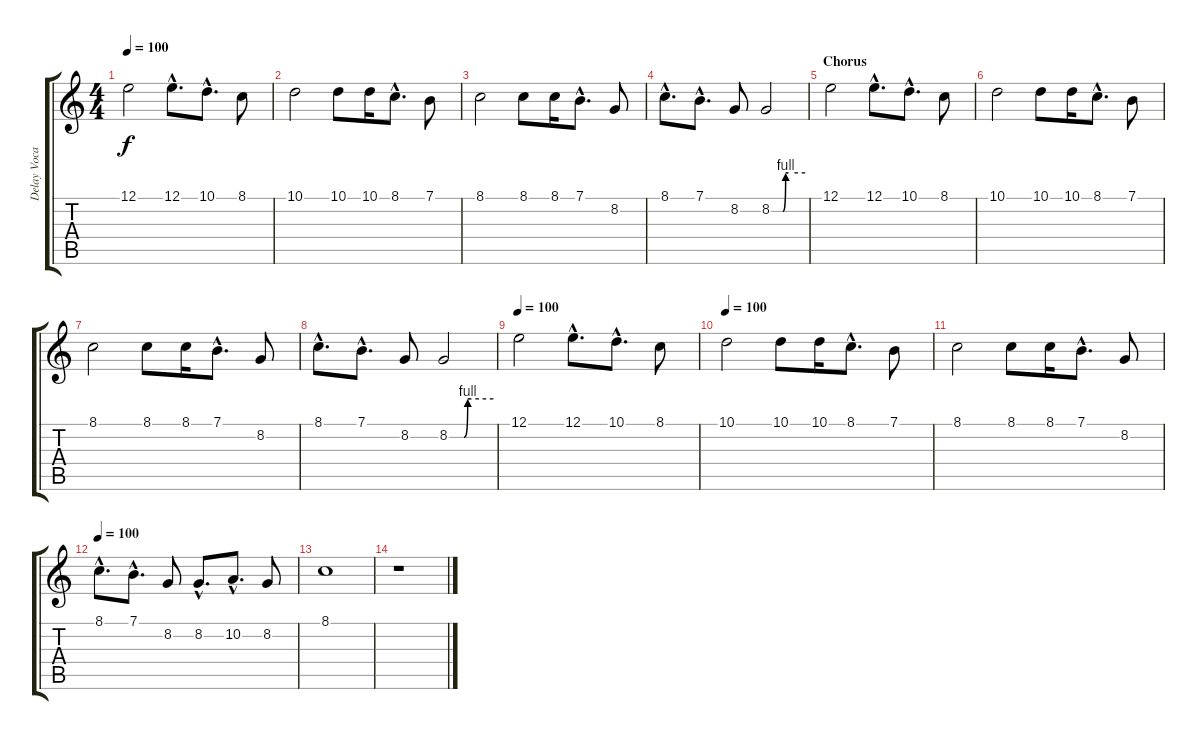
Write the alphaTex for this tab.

\track ("Delay Vocals" "Delay Voca") {instrument pad8sweep}
\staff {score tabs}
\tuning (E4 B3 G3 D3 A2 E2) {hide}
\ts (4 4)
\section ("" "")
\tempo 100
\clef g2
\ks c
12.1.2{dy f} 12.1{hac}.8{d} 10.1{hac}.8{d} 8.1.8 |
10.1.2 10.1.8 10.1.16 8.1{hac}.8{d} 7.1.8 |
8.1.2 8.1.8 8.1.16 7.1{hac}.8{d} 8.2.8 |
8.1{hac}.8{d} 7.1{hac}.8{d} 8.2.8 8.2{be (custom 0 0 20 0 25 4 30 4 60 4)}.2 |
\section ("" "Chorus")
12.1.2 12.1{hac}.8{d} 10.1{hac}.8{d} 8.1.8 |
10.1.2 10.1.8 10.1.16 8.1{hac}.8{d} 7.1.8 |
8.1.2 8.1.8 8.1.16 7.1{hac}.8{d} 8.2.8 |
8.1{hac}.8{d} 7.1{hac}.8{d} 8.2.8 8.2{be (custom 0 0 20 0 25 4 30 4 60 4)}.2 |
\section ("" "")
\tempo 100
12.1.2 12.1{hac}.8{d} 10.1{hac}.8{d} 8.1.8 |
\tempo 100
10.1.2 10.1.8 10.1.16 8.1{hac}.8{d} 7.1.8 |
8.1.2 8.1.8 8.1.16 7.1{hac}.8{d} 8.2.8 |
\tempo 100
8.1{hac}.8{d} 7.1{hac}.8{d} 8.2.8 8.2{hac}.8{d} 10.2{hac}.8{d} 8.2.8 |
8.1.1 |
r.1
